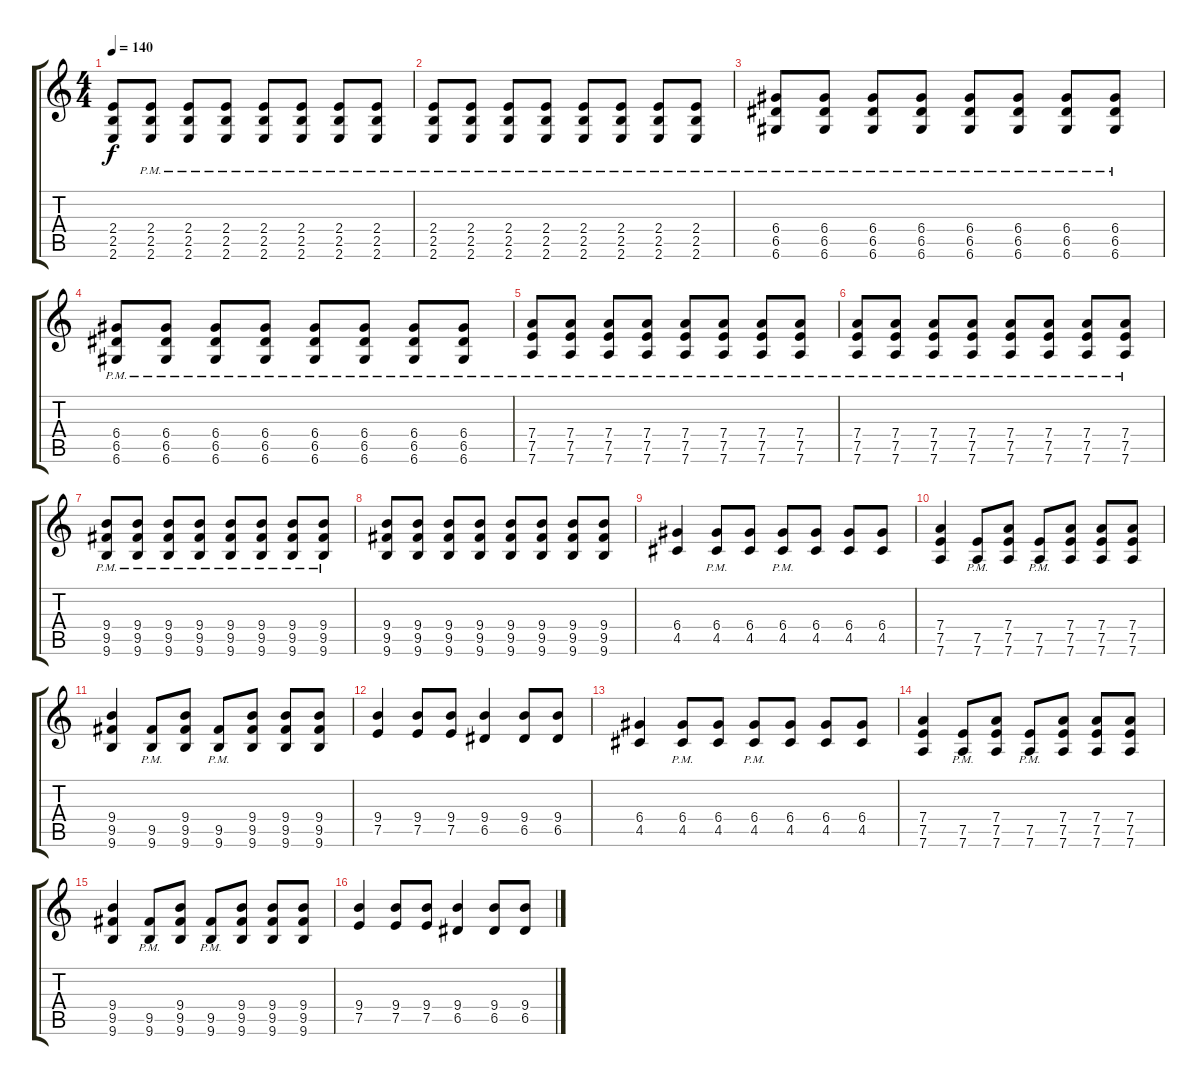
\track "" {instrument overdrivenguitar}
\staff {score tabs}
\tuning (E4 B3 G3 D3 A2 D2) {hide}
\ts (4 4)
\tempo 140
\clef g2
\ks c
(2.4 2.5 2.6).8{dy f} (2.4{pm} 2.5{pm} 2.6{pm}).8 (2.4{pm} 2.5{pm} 2.6{pm}).8 (2.4{pm} 2.5{pm} 2.6{pm}).8 (2.4{pm} 2.5{pm} 2.6{pm}).8 (2.4{pm} 2.5{pm} 2.6{pm}).8 (2.4{pm} 2.5{pm} 2.6{pm}).8 (2.4{pm} 2.5{pm} 2.6{pm}).8 |
(2.4{pm} 2.5{pm} 2.6{pm}).8 (2.4{pm} 2.5{pm} 2.6{pm}).8 (2.4{pm} 2.5{pm} 2.6{pm}).8 (2.4{pm} 2.5{pm} 2.6{pm}).8 (2.4{pm} 2.5{pm} 2.6{pm}).8 (2.4{pm} 2.5{pm} 2.6{pm}).8 (2.4{pm} 2.5{pm} 2.6{pm}).8 (2.4{pm} 2.5{pm} 2.6{pm}).8 |
(6.4{pm} 6.5{pm} 6.6{pm}).8 (6.4{pm} 6.5{pm} 6.6{pm}).8 (6.4{pm} 6.5{pm} 6.6{pm}).8 (6.4{pm} 6.5{pm} 6.6{pm}).8 (6.4{pm} 6.5{pm} 6.6{pm}).8 (6.4{pm} 6.5{pm} 6.6{pm}).8 (6.4{pm} 6.5{pm} 6.6{pm}).8 (6.4{pm} 6.5{pm} 6.6{pm}).8 |
(6.4{pm} 6.5{pm} 6.6{pm}).8 (6.4{pm} 6.5{pm} 6.6{pm}).8 (6.4{pm} 6.5{pm} 6.6{pm}).8 (6.4{pm} 6.5{pm} 6.6{pm}).8 (6.4{pm} 6.5{pm} 6.6{pm}).8 (6.4{pm} 6.5{pm} 6.6{pm}).8 (6.4{pm} 6.5{pm} 6.6{pm}).8 (6.4{pm} 6.5{pm} 6.6{pm}).8 |
(7.4{pm} 7.5{pm} 7.6{pm}).8 (7.4{pm} 7.5{pm} 7.6{pm}).8 (7.4{pm} 7.5{pm} 7.6{pm}).8 (7.4{pm} 7.5{pm} 7.6{pm}).8 (7.4{pm} 7.5{pm} 7.6{pm}).8 (7.4{pm} 7.5{pm} 7.6{pm}).8 (7.4{pm} 7.5{pm} 7.6{pm}).8 (7.4{pm} 7.5{pm} 7.6{pm}).8 |
(7.4{pm} 7.5{pm} 7.6{pm}).8 (7.4{pm} 7.5{pm} 7.6{pm}).8 (7.4{pm} 7.5{pm} 7.6{pm}).8 (7.4{pm} 7.5{pm} 7.6{pm}).8 (7.4{pm} 7.5{pm} 7.6{pm}).8 (7.4{pm} 7.5{pm} 7.6{pm}).8 (7.4{pm} 7.5{pm} 7.6{pm}).8 (7.4{pm} 7.5{pm} 7.6{pm}).8 |
(9.4{pm} 9.5{pm} 9.6{pm}).8 (9.4{pm} 9.5{pm} 9.6{pm}).8 (9.4{pm} 9.5{pm} 9.6{pm}).8 (9.4{pm} 9.5{pm} 9.6{pm}).8 (9.4{pm} 9.5{pm} 9.6{pm}).8 (9.4{pm} 9.5{pm} 9.6{pm}).8 (9.4{pm} 9.5{pm} 9.6{pm}).8 (9.4{pm} 9.5{pm} 9.6{pm}).8 |
(9.4 9.5 9.6).8 (9.4 9.5 9.6).8 (9.4 9.5 9.6).8 (9.4 9.5 9.6).8 (9.4 9.5 9.6).8 (9.4 9.5 9.6).8 (9.4 9.5 9.6).8 (9.4 9.5 9.6).8 |
(6.4 4.5).4 (6.4{pm} 4.5{pm}).8 (6.4 4.5).8 (6.4{pm} 4.5{pm}).8 (6.4 4.5).8 (6.4 4.5).8 (6.4 4.5).8 |
(7.4 7.5 7.6).4 (7.5{pm} 7.6{pm}).8 (7.4 7.5 7.6).8 (7.5{pm} 7.6{pm}).8 (7.4 7.5 7.6).8 (7.4 7.5 7.6).8 (7.4 7.5 7.6).8 |
(9.4 9.5 9.6).4 (9.5{pm} 9.6{pm}).8 (9.4 9.5 9.6).8 (9.5{pm} 9.6{pm}).8 (9.4 9.5 9.6).8 (9.4 9.5 9.6).8 (9.4 9.5 9.6).8 |
(9.4 7.5).4 (9.4 7.5).8 (9.4 7.5).8 (9.4 6.5).4 (9.4 6.5).8 (9.4 6.5).8 |
(6.4 4.5).4 (6.4{pm} 4.5{pm}).8 (6.4 4.5).8 (6.4{pm} 4.5{pm}).8 (6.4 4.5).8 (6.4 4.5).8 (6.4 4.5).8 |
(7.4 7.5 7.6).4 (7.5{pm} 7.6{pm}).8 (7.4 7.5 7.6).8 (7.5{pm} 7.6{pm}).8 (7.4 7.5 7.6).8 (7.4 7.5 7.6).8 (7.4 7.5 7.6).8 |
(9.4 9.5 9.6).4 (9.5{pm} 9.6{pm}).8 (9.4 9.5 9.6).8 (9.5{pm} 9.6{pm}).8 (9.4 9.5 9.6).8 (9.4 9.5 9.6).8 (9.4 9.5 9.6).8 |
(9.4 7.5).4 (9.4 7.5).8 (9.4 7.5).8 (9.4 6.5).4 (9.4 6.5).8 (9.4 6.5).8
